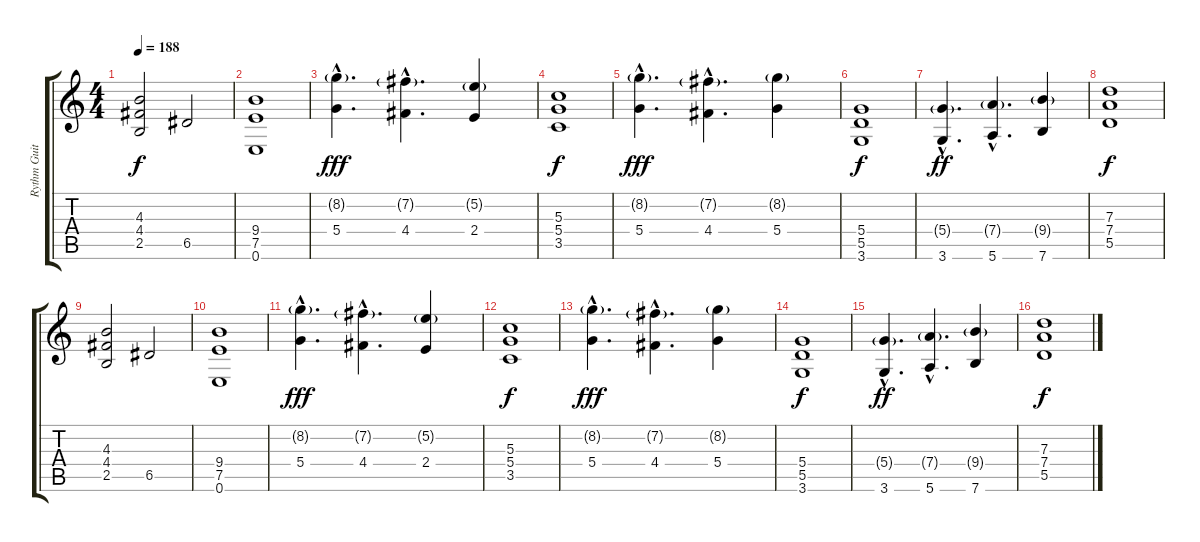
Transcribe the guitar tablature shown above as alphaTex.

\track ("Rythm Guitar 1" "Rythm Guit") {instrument distortionguitar}
\staff {score tabs}
\tuning (E4 B3 G3 D3 A2 E2) {hide}
\ts (4 4)
\tempo 188
\clef g2
\ks c
(4.3 4.4 2.5).2{dy f} 6.5.2 |
(9.4 7.5 0.6).1 |
(8.2{g hac} 5.4{hac}).4{d dy fff} (7.2{g hac} 4.4{hac}).4{d} (5.2{g} 2.4).4 |
(5.3 5.4 3.5).1{dy f} |
(8.2{g hac} 5.4{hac}).4{d dy fff} (7.2{g hac} 4.4{hac}).4{d} (8.2{g} 5.4).4 |
(5.4 5.5 3.6).1{dy f} |
(5.4{g hac} 3.6{hac}).4{d dy ff} (7.4{g hac} 5.6{hac}).4{d} (9.4{g} 7.6).4 |
(7.3 7.4 5.5).1{dy f} |
(4.3 4.4 2.5).2 6.5.2 |
(9.4 7.5 0.6).1 |
(8.2{g hac} 5.4{hac}).4{d dy fff} (7.2{g hac} 4.4{hac}).4{d} (5.2{g} 2.4).4 |
(5.3 5.4 3.5).1{dy f} |
(8.2{g hac} 5.4{hac}).4{d dy fff} (7.2{g hac} 4.4{hac}).4{d} (8.2{g} 5.4).4 |
(5.4 5.5 3.6).1{dy f} |
(5.4{g hac} 3.6{hac}).4{d dy ff} (7.4{g hac} 5.6{hac}).4{d} (9.4{g} 7.6).4 |
(7.3 7.4 5.5).1{dy f}
